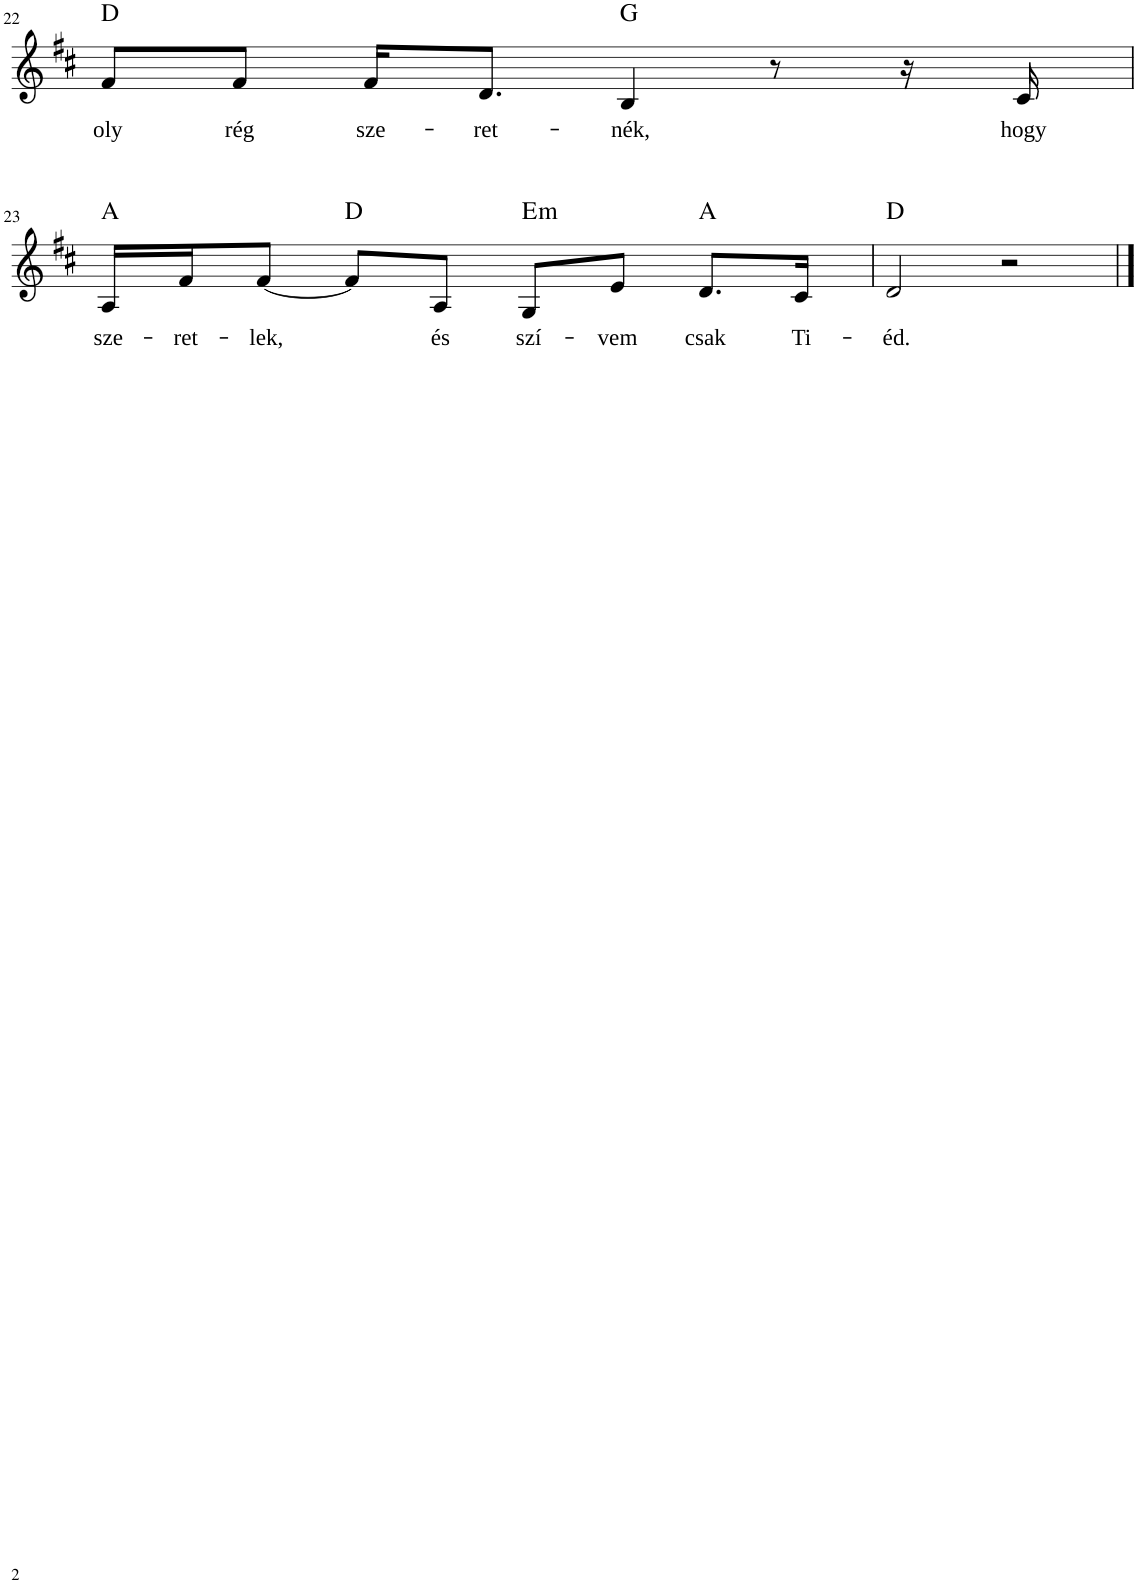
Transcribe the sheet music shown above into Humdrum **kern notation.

**kern	**text	**harte
*part1	*part1	*part1
*staff1	*staff1	*
*I"Voice	*	*
!!LO:PB:g=z
*clefG2	*	*
*k[f#c#]	*	*
*M4/4	*	*
=22	=22	=22
!	!LO:LY:b	!
8f#/L	oly	D:maj
!	!LO:LY:b	!
8f#/J	rég	.
!	!LO:LY:b	!
16f#/KL	sze-	.
!	!LO:LY:b	!
8.d/J	-ret-	.
!	!LO:LY:b	!
4B/	-nék,	G:maj
8r	.	.
16r	.	.
!	!LO:LY:b	!
16c#/	hogy	.
!!LO:LB:g=z
=23	=23	=23
!	!LO:LY:b	!
16A/LL	sze-	A:maj
!	!LO:LY:b	!
16f#/J	-ret-	.
!	!LO:LY:b	!
[8f#/J	-lek,	.
8f#/L]	.	D:maj
!	!LO:LY:b	!
8A/J	és	.
!	!LO:LY:b	!LO:H:kt=m
8G/L	szí-	E:min
!	!LO:LY:b	!
8e/J	-vem	.
!	!LO:LY:b	!
8.d/L	csak	A:maj
!	!LO:LY:b	!
16c#/Jk	Ti-	.
=24	=24	=24
!	!LO:LY:b	!
2d/	-éd.	D:maj
2r	.	.
==	==	==
*-	*-	*-
